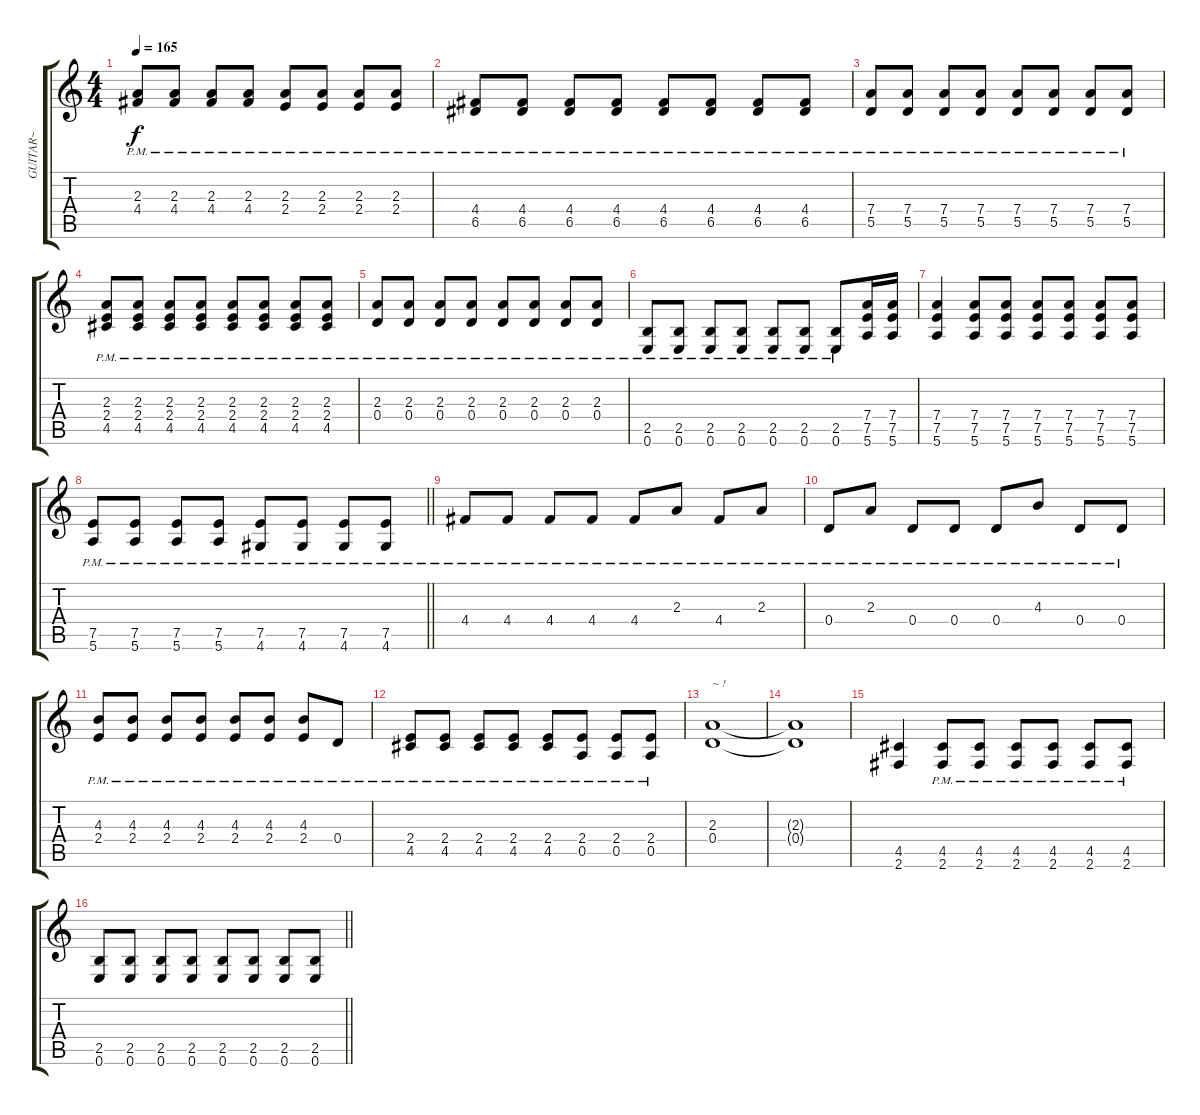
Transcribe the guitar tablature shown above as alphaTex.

\track ("GUITAR~" "GUITAR~") {instrument distortionguitar}
\staff {score tabs}
\tuning (E4 B3 G3 D3 A2 E2) {hide}
\ts (4 4)
\tempo 165
\clef g2
\ks c
(2.3{pm} 4.4{pm}).8{dy f} (2.3{pm} 4.4{pm}).8 (2.3{pm} 4.4{pm}).8 (2.3{pm} 4.4{pm}).8 (2.3{pm} 2.4{pm}).8 (2.3{pm} 2.4{pm}).8 (2.3{pm} 2.4{pm}).8 (2.3{pm} 2.4{pm}).8 |
(4.4{pm} 6.5{pm}).8 (4.4{pm} 6.5{pm}).8 (4.4{pm} 6.5{pm}).8 (4.4{pm} 6.5{pm}).8 (4.4{pm} 6.5{pm}).8 (4.4{pm} 6.5{pm}).8 (4.4{pm} 6.5{pm}).8 (4.4 6.5{pm}).8 |
(7.4{pm} 5.5{pm}).8 (7.4{pm} 5.5{pm}).8 (7.4{pm} 5.5{pm}).8 (7.4{pm} 5.5{pm}).8 (7.4{pm} 5.5{pm}).8 (7.4{pm} 5.5{pm}).8 (7.4{pm} 5.5{pm}).8 (7.4{pm} 5.5{pm}).8 |
(2.3 2.4{pm} 4.5{pm}).8 (2.3 2.4{pm} 4.5{pm}).8 (2.3 2.4{pm} 4.5{pm}).8 (2.3 2.4{pm} 4.5{pm}).8 (2.3 2.4{pm} 4.5{pm}).8 (2.3 2.4{pm} 4.5{pm}).8 (2.3 2.4{pm} 4.5{pm}).8 (2.3 2.4{pm} 4.5{pm}).8 |
(2.3{pm} 0.4{pm}).8 (2.3 0.4{pm}).8 (2.3 0.4{pm}).8 (2.3 0.4{pm}).8 (2.3 0.4{pm}).8 (2.3 0.4{pm}).8 (2.3{pm} 0.4{pm}).8 (2.3{pm} 0.4{pm}).8 |
(2.5{pm} 0.6{pm}).8 (2.5{pm} 0.6{pm}).8 (2.5{pm} 0.6{pm}).8 (2.5{pm} 0.6).8 (2.5{pm} 0.6).8 (2.5{pm} 0.6).8 (2.5{pm} 0.6{pm}).8 (7.4 7.5 5.6).16 (7.4 7.5 5.6).16 |
(7.4 7.5 5.6).4 (7.4 7.5 5.6).8 (7.4 7.5 5.6).8 (7.4 7.5 5.6).8 (7.4 7.5 5.6).8 (7.4 7.5 5.6).8 (7.4 7.5 5.6).8 |
\barLineRight lightlight
(7.5{pm} 5.6{pm}).8 (7.5{pm} 5.6{pm}).8 (7.5{pm} 5.6{pm}).8 (7.5{pm} 5.6{pm}).8 (7.5{pm} 4.6{pm}).8 (7.5{pm} 4.6{pm}).8 (7.5{pm} 4.6{pm}).8 (7.5{pm} 4.6{pm}).8 |
4.4{pm}.8 4.4{pm}.8 4.4{pm}.8 4.4{pm}.8 4.4{pm}.8 2.3{pm}.8 4.4{pm}.8 2.3{pm}.8 |
0.4{pm}.8 2.3{pm}.8 0.4{pm}.8 0.4{pm}.8 0.4{pm}.8 4.3{pm}.8 0.4{pm}.8 0.4{pm}.8 |
(4.3 2.4{pm}).8 (4.3 2.4{pm}).8 (4.3 2.4{pm}).8 (4.3 2.4{pm}).8 (4.3 2.4{pm}).8 (4.3{pm} 2.4).8 (4.3 2.4{pm}).8 0.4{pm}.8 |
(2.4 4.5{pm}).8 (2.4 4.5{pm}).8 (2.4 4.5{pm}).8 (2.4 4.5{pm}).8 (2.4 4.5{pm}).8 (2.4 0.5{pm}).8 (2.4 0.5{pm}).8 (2.4 0.5{pm}).8 |
(2.3 0.4).1{txt "~ !"} |
(2.3{t} 0.4{t}).1 |
(4.5 2.6).4 (4.5{pm} 2.6{pm}).8 (4.5{pm} 2.6{pm}).8 (4.5{pm} 2.6{pm}).8 (4.5{pm} 2.6{pm}).8 (4.5{pm} 2.6{pm}).8 (4.5 2.6{pm}).8 |
\barLineRight lightlight
(2.5 0.6).8 (2.5 0.6).8 (2.5 0.6).8 (2.5 0.6).8 (2.5 0.6).8 (2.5 0.6).8 (2.5 0.6).8 (2.5 0.6).8
